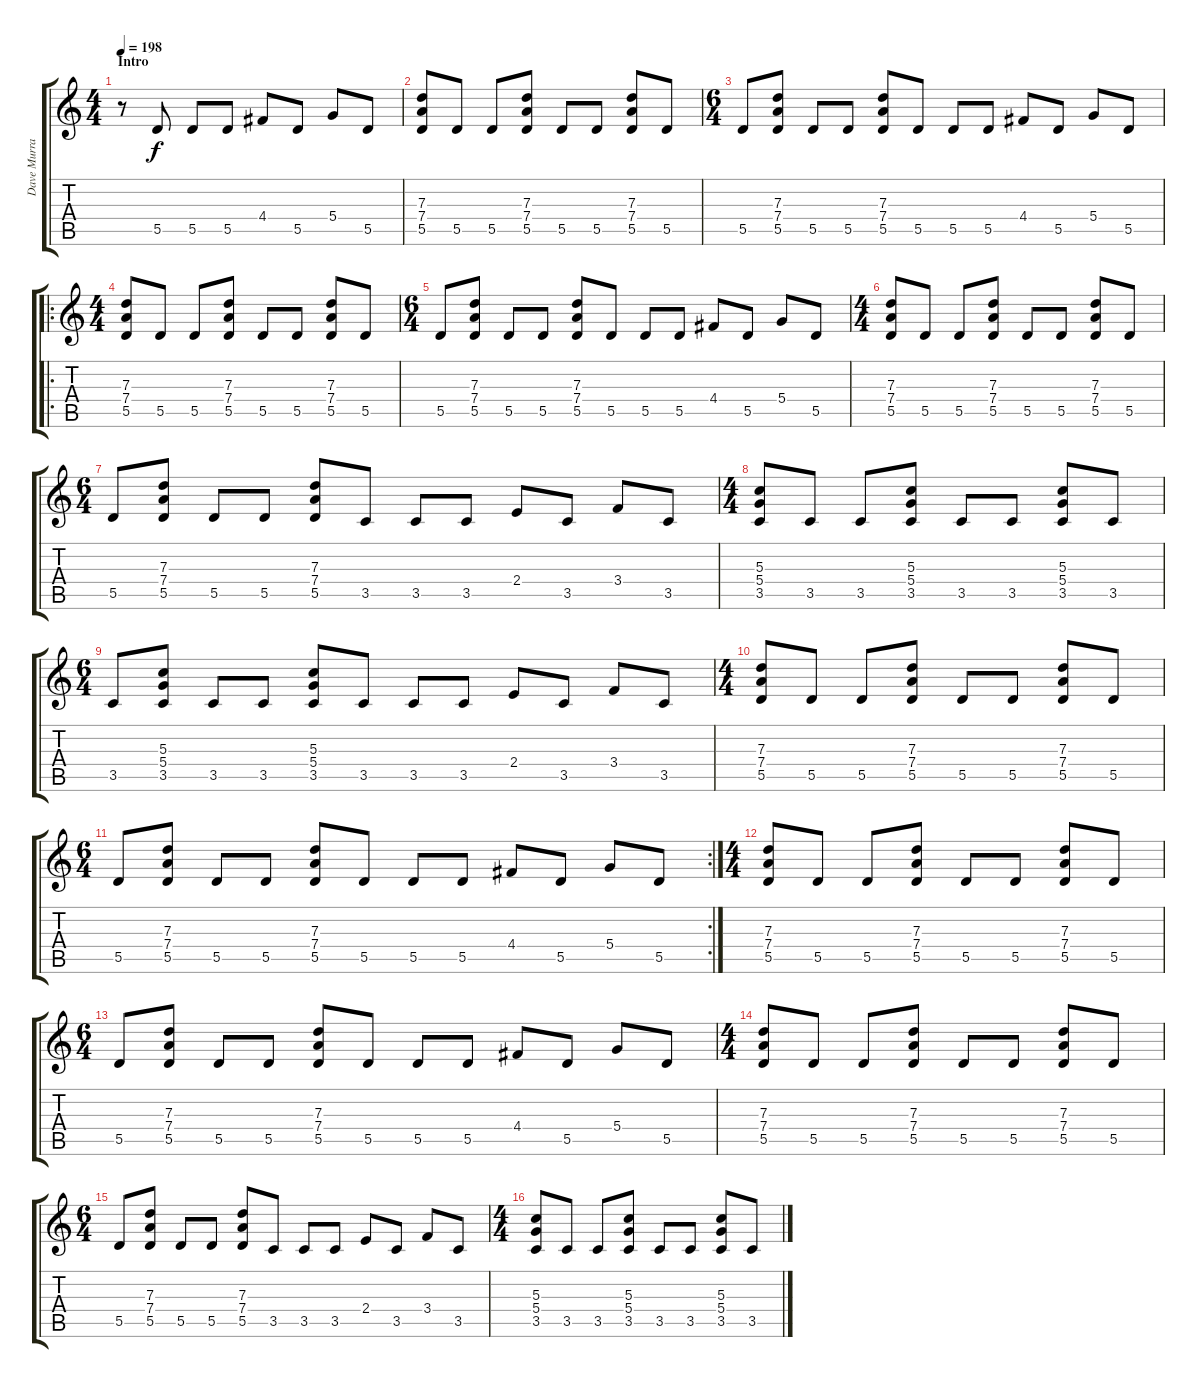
\track ("Dave Murray" "Dave Murra") {instrument distortionguitar}
\staff {score tabs}
\tuning (E4 B3 G3 D3 A2 E2) {hide}
\ts (4 4)
\section ("" "Intro")
\tempo 198
\clef g2
\ks c
r.8{dy f instrument distortionguitar} 5.5.8 5.5.8 5.5.8 4.4.8 5.5.8 5.4.8 5.5.8 |
(7.3 7.4 5.5).8 5.5.8 5.5.8 (7.3 7.4 5.5).8 5.5.8 5.5.8 (7.3 7.4 5.5).8 5.5.8 |
\ts (6 4)
5.5.8 (7.3 7.4 5.5).8 5.5.8 5.5.8 (7.3 7.4 5.5).8 5.5.8 5.5.8 5.5.8 4.4.8 5.5.8 5.4.8 5.5.8 |
\ro
\ts (4 4)
(7.3 7.4 5.5).8 5.5.8 5.5.8 (7.3 7.4 5.5).8 5.5.8 5.5.8 (7.3 7.4 5.5).8 5.5.8 |
\ts (6 4)
5.5.8 (7.3 7.4 5.5).8 5.5.8 5.5.8 (7.3 7.4 5.5).8 5.5.8 5.5.8 5.5.8 4.4.8 5.5.8 5.4.8 5.5.8 |
\ts (4 4)
(7.3 7.4 5.5).8 5.5.8 5.5.8 (7.3 7.4 5.5).8 5.5.8 5.5.8 (7.3 7.4 5.5).8 5.5.8 |
\ts (6 4)
5.5.8 (7.3 7.4 5.5).8 5.5.8 5.5.8 (7.3 7.4 5.5).8 3.5.8 3.5.8 3.5.8 2.4.8 3.5.8 3.4.8 3.5.8 |
\ts (4 4)
(5.3 5.4 3.5).8 3.5.8 3.5.8 (5.3 5.4 3.5).8 3.5.8 3.5.8 (5.3 5.4 3.5).8 3.5.8 |
\ts (6 4)
3.5.8 (5.3 5.4 3.5).8 3.5.8 3.5.8 (5.3 5.4 3.5).8 3.5.8 3.5.8 3.5.8 2.4.8 3.5.8 3.4.8 3.5.8 |
\ts (4 4)
(7.3 7.4 5.5).8 5.5.8 5.5.8 (7.3 7.4 5.5).8 5.5.8 5.5.8 (7.3 7.4 5.5).8 5.5.8 |
\rc 2
\ts (6 4)
5.5.8 (7.3 7.4 5.5).8 5.5.8 5.5.8 (7.3 7.4 5.5).8 5.5.8 5.5.8 5.5.8 4.4.8 5.5.8 5.4.8 5.5.8 |
\ts (4 4)
(7.3 7.4 5.5).8 5.5.8 5.5.8 (7.3 7.4 5.5).8 5.5.8 5.5.8 (7.3 7.4 5.5).8 5.5.8 |
\ts (6 4)
5.5.8 (7.3 7.4 5.5).8 5.5.8 5.5.8 (7.3 7.4 5.5).8 5.5.8 5.5.8 5.5.8 4.4.8 5.5.8 5.4.8 5.5.8 |
\ts (4 4)
(7.3 7.4 5.5).8 5.5.8 5.5.8 (7.3 7.4 5.5).8 5.5.8 5.5.8 (7.3 7.4 5.5).8 5.5.8 |
\ts (6 4)
5.5.8 (7.3 7.4 5.5).8 5.5.8 5.5.8 (7.3 7.4 5.5).8 3.5.8 3.5.8 3.5.8 2.4.8 3.5.8 3.4.8 3.5.8 |
\ts (4 4)
(5.3 5.4 3.5).8 3.5.8 3.5.8 (5.3 5.4 3.5).8 3.5.8 3.5.8 (5.3 5.4 3.5).8 3.5.8
